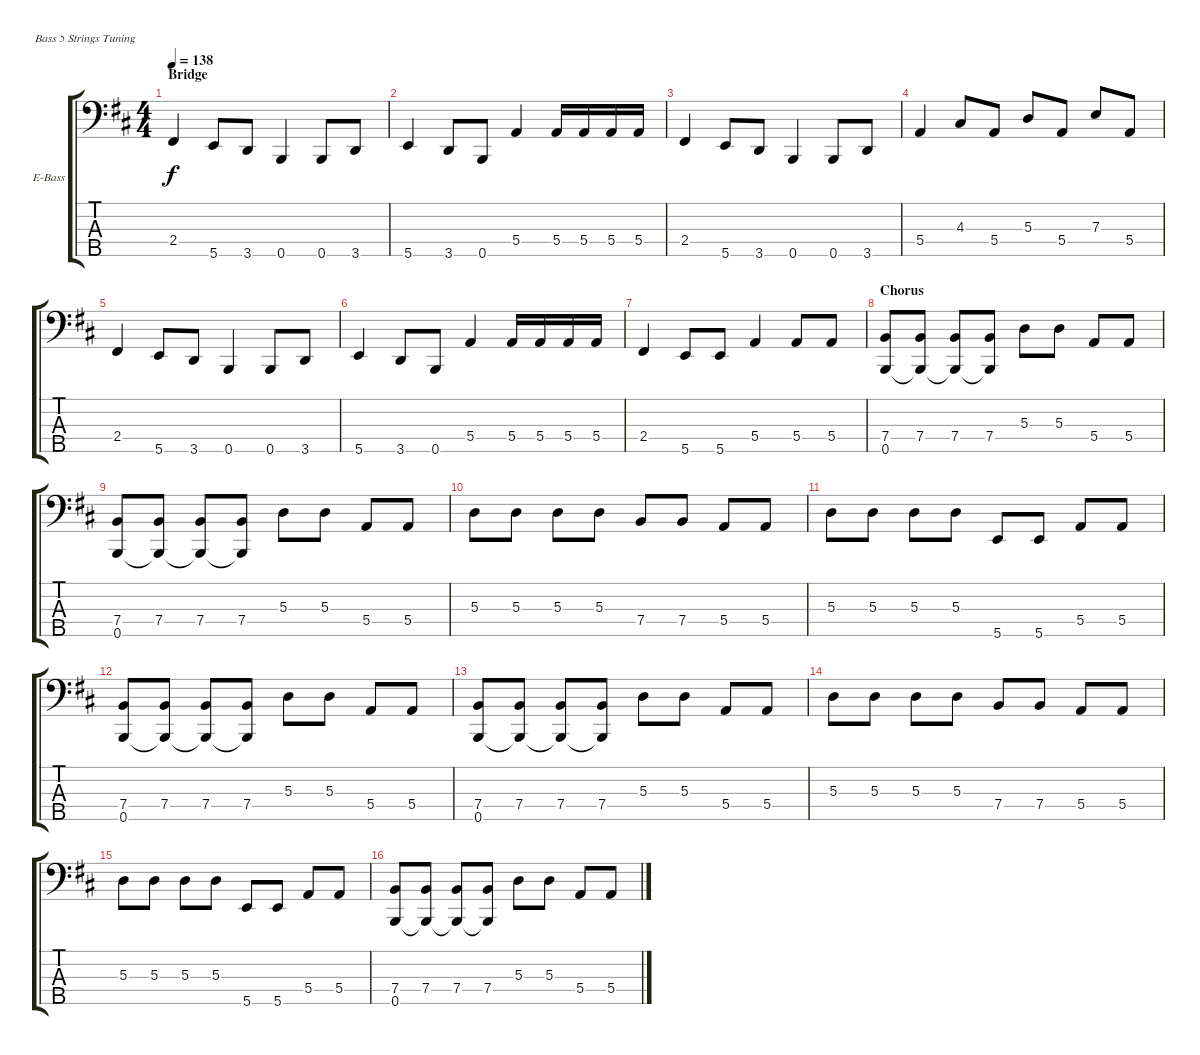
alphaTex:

\defaultSystemsLayout 4
\bracketExtendMode groupsimilarinstruments
\firstSystemTrackNameOrientation horizontal
\otherSystemsTrackNameOrientation horizontal
\track ("Electric Bass" "E-Bass") {instrument electricbassfinger}
\staff {score tabs}
\tuning (G2 D2 A1 E1 B0)
\ts (4 4)
\section ("" "Bridge")
\tempo 138
\clef f4
\ks d
2.4.4{dy f} 5.5.8 3.5.8 0.5.4 0.5.8 3.5.8 |
5.5.4 3.5.8 0.5.8 5.4.4 5.4.16 5.4.16 5.4.16 5.4.16 |
2.4.4 5.5.8 3.5.8 0.5.4 0.5.8 3.5.8 |
5.4.4 4.3.8 5.4.8 5.3.8 5.4.8 7.3.8 5.4.8 |
2.4.4 5.5.8 3.5.8 0.5.4 0.5.8 3.5.8 |
5.5.4 3.5.8 0.5.8 5.4.4 5.4.16 5.4.16 5.4.16 5.4.16 |
2.4.4 5.5.8 5.5.8 5.4.4 5.4.8 5.4.8 |
\section ("" "Chorus")
(0.5 7.4).8 (7.4 0.5{t}).8 (7.4 0.5{t}).8 (7.4 0.5{t}).8 5.3.8 5.3.8 5.4.8 5.4.8 |
(7.4 0.5).8 (7.4 0.5{t}).8 (7.4 0.5{t}).8 (7.4 0.5{t}).8 5.3.8 5.3.8 5.4.8 5.4.8 |
5.3.8 5.3.8 5.3.8 5.3.8 7.4.8 7.4.8 5.4.8 5.4.8 |
5.3.8 5.3.8 5.3.8 5.3.8 5.5.8 5.5.8 5.4.8 5.4.8 |
(0.5 7.4).8 (7.4 0.5{t}).8 (7.4 0.5{t}).8 (7.4 0.5{t}).8 5.3.8 5.3.8 5.4.8 5.4.8 |
(7.4 0.5).8 (7.4 0.5{t}).8 (7.4 0.5{t}).8 (7.4 0.5{t}).8 5.3.8 5.3.8 5.4.8 5.4.8 |
5.3.8 5.3.8 5.3.8 5.3.8 7.4.8 7.4.8 5.4.8 5.4.8 |
5.3.8 5.3.8 5.3.8 5.3.8 5.5.8 5.5.8 5.4.8 5.4.8 |
(0.5 7.4).8 (7.4 0.5{t}).8 (7.4 0.5{t}).8 (7.4 0.5{t}).8 5.3.8 5.3.8 5.4.8 5.4.8
